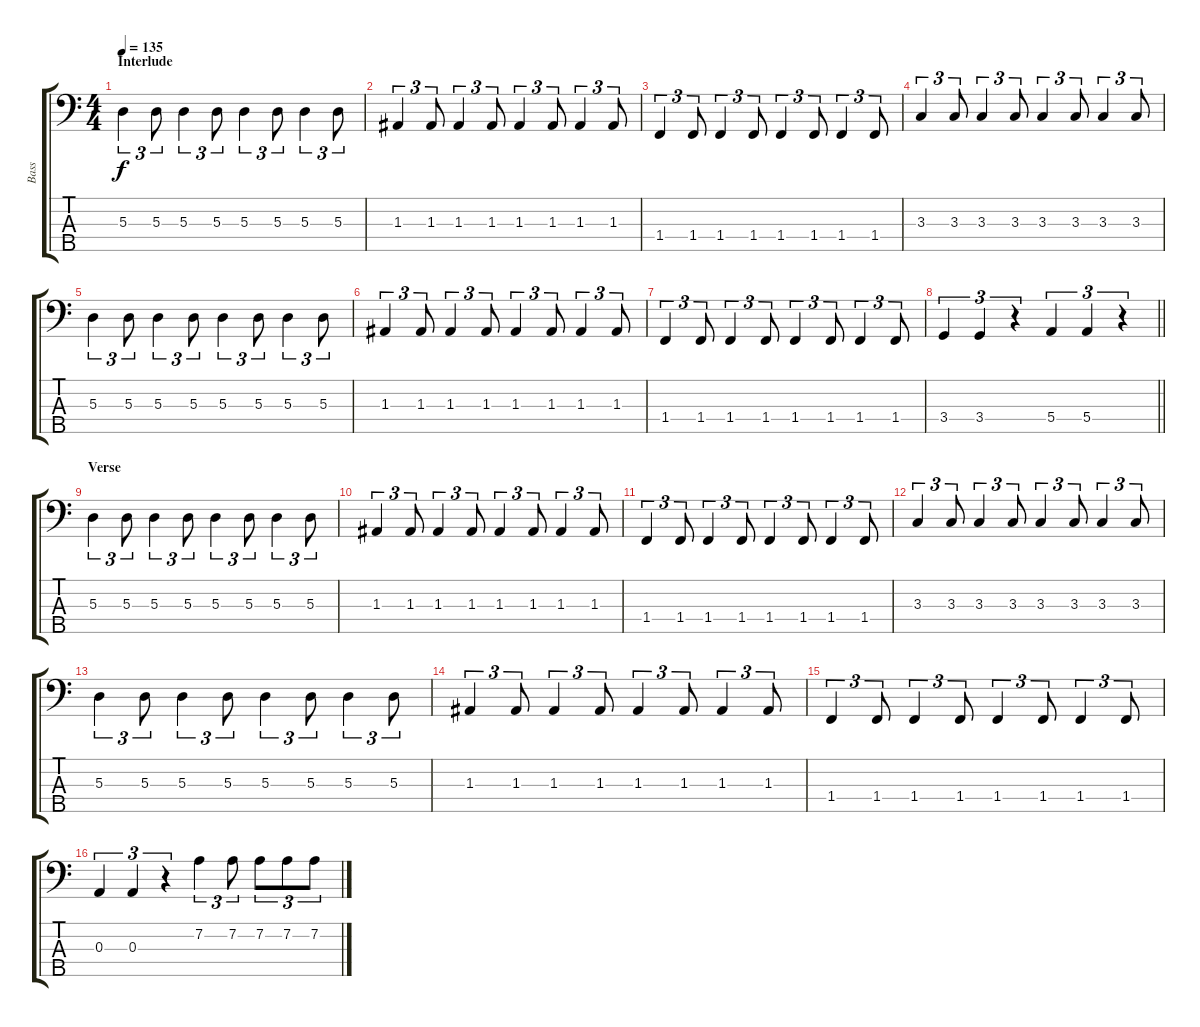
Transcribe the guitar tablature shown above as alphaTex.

\track ("Bass" "Bass") {instrument electricbassfinger}
\staff {score tabs}
\tuning (G2 D2 A1 E1 B0) {hide}
\ts (4 4)
\section ("" "Interlude")
\tempo 135
\clef f4
\ks c
5.3.4{tu (3 2) dy f} 5.3.8{tu (3 2)} 5.3.4{tu (3 2)} 5.3.8{tu (3 2)} 5.3.4{tu (3 2)} 5.3.8{tu (3 2)} 5.3.4{tu (3 2)} 5.3.8{tu (3 2)} |
1.3.4{tu (3 2)} 1.3.8{tu (3 2)} 1.3.4{tu (3 2)} 1.3.8{tu (3 2)} 1.3.4{tu (3 2)} 1.3.8{tu (3 2)} 1.3.4{tu (3 2)} 1.3.8{tu (3 2)} |
1.4.4{tu (3 2)} 1.4.8{tu (3 2)} 1.4.4{tu (3 2)} 1.4.8{tu (3 2)} 1.4.4{tu (3 2)} 1.4.8{tu (3 2)} 1.4.4{tu (3 2)} 1.4.8{tu (3 2)} |
3.3.4{tu (3 2)} 3.3.8{tu (3 2)} 3.3.4{tu (3 2)} 3.3.8{tu (3 2)} 3.3.4{tu (3 2)} 3.3.8{tu (3 2)} 3.3.4{tu (3 2)} 3.3.8{tu (3 2)} |
5.3.4{tu (3 2)} 5.3.8{tu (3 2)} 5.3.4{tu (3 2)} 5.3.8{tu (3 2)} 5.3.4{tu (3 2)} 5.3.8{tu (3 2)} 5.3.4{tu (3 2)} 5.3.8{tu (3 2)} |
1.3.4{tu (3 2)} 1.3.8{tu (3 2)} 1.3.4{tu (3 2)} 1.3.8{tu (3 2)} 1.3.4{tu (3 2)} 1.3.8{tu (3 2)} 1.3.4{tu (3 2)} 1.3.8{tu (3 2)} |
1.4.4{tu (3 2)} 1.4.8{tu (3 2)} 1.4.4{tu (3 2)} 1.4.8{tu (3 2)} 1.4.4{tu (3 2)} 1.4.8{tu (3 2)} 1.4.4{tu (3 2)} 1.4.8{tu (3 2)} |
\barLineRight lightlight
3.4.4{tu (3 2)} 3.4.4{tu (3 2)} r.4{tu (3 2)} 5.4.4{tu (3 2)} 5.4.4{tu (3 2)} r.4{tu (3 2)} |
\section ("" "Verse")
5.3.4{tu (3 2)} 5.3.8{tu (3 2)} 5.3.4{tu (3 2)} 5.3.8{tu (3 2)} 5.3.4{tu (3 2)} 5.3.8{tu (3 2)} 5.3.4{tu (3 2)} 5.3.8{tu (3 2)} |
1.3.4{tu (3 2)} 1.3.8{tu (3 2)} 1.3.4{tu (3 2)} 1.3.8{tu (3 2)} 1.3.4{tu (3 2)} 1.3.8{tu (3 2)} 1.3.4{tu (3 2)} 1.3.8{tu (3 2)} |
1.4.4{tu (3 2)} 1.4.8{tu (3 2)} 1.4.4{tu (3 2)} 1.4.8{tu (3 2)} 1.4.4{tu (3 2)} 1.4.8{tu (3 2)} 1.4.4{tu (3 2)} 1.4.8{tu (3 2)} |
3.3.4{tu (3 2)} 3.3.8{tu (3 2)} 3.3.4{tu (3 2)} 3.3.8{tu (3 2)} 3.3.4{tu (3 2)} 3.3.8{tu (3 2)} 3.3.4{tu (3 2)} 3.3.8{tu (3 2)} |
5.3.4{tu (3 2)} 5.3.8{tu (3 2)} 5.3.4{tu (3 2)} 5.3.8{tu (3 2)} 5.3.4{tu (3 2)} 5.3.8{tu (3 2)} 5.3.4{tu (3 2)} 5.3.8{tu (3 2)} |
1.3.4{tu (3 2)} 1.3.8{tu (3 2)} 1.3.4{tu (3 2)} 1.3.8{tu (3 2)} 1.3.4{tu (3 2)} 1.3.8{tu (3 2)} 1.3.4{tu (3 2)} 1.3.8{tu (3 2)} |
1.4.4{tu (3 2)} 1.4.8{tu (3 2)} 1.4.4{tu (3 2)} 1.4.8{tu (3 2)} 1.4.4{tu (3 2)} 1.4.8{tu (3 2)} 1.4.4{tu (3 2)} 1.4.8{tu (3 2)} |
0.3.4{tu (3 2)} 0.3.4{tu (3 2)} r.4{tu (3 2)} 7.2.4{tu (3 2)} 7.2.8{tu (3 2)} 7.2.8{tu (3 2)} 7.2.8{tu (3 2)} 7.2.8{tu (3 2)}
